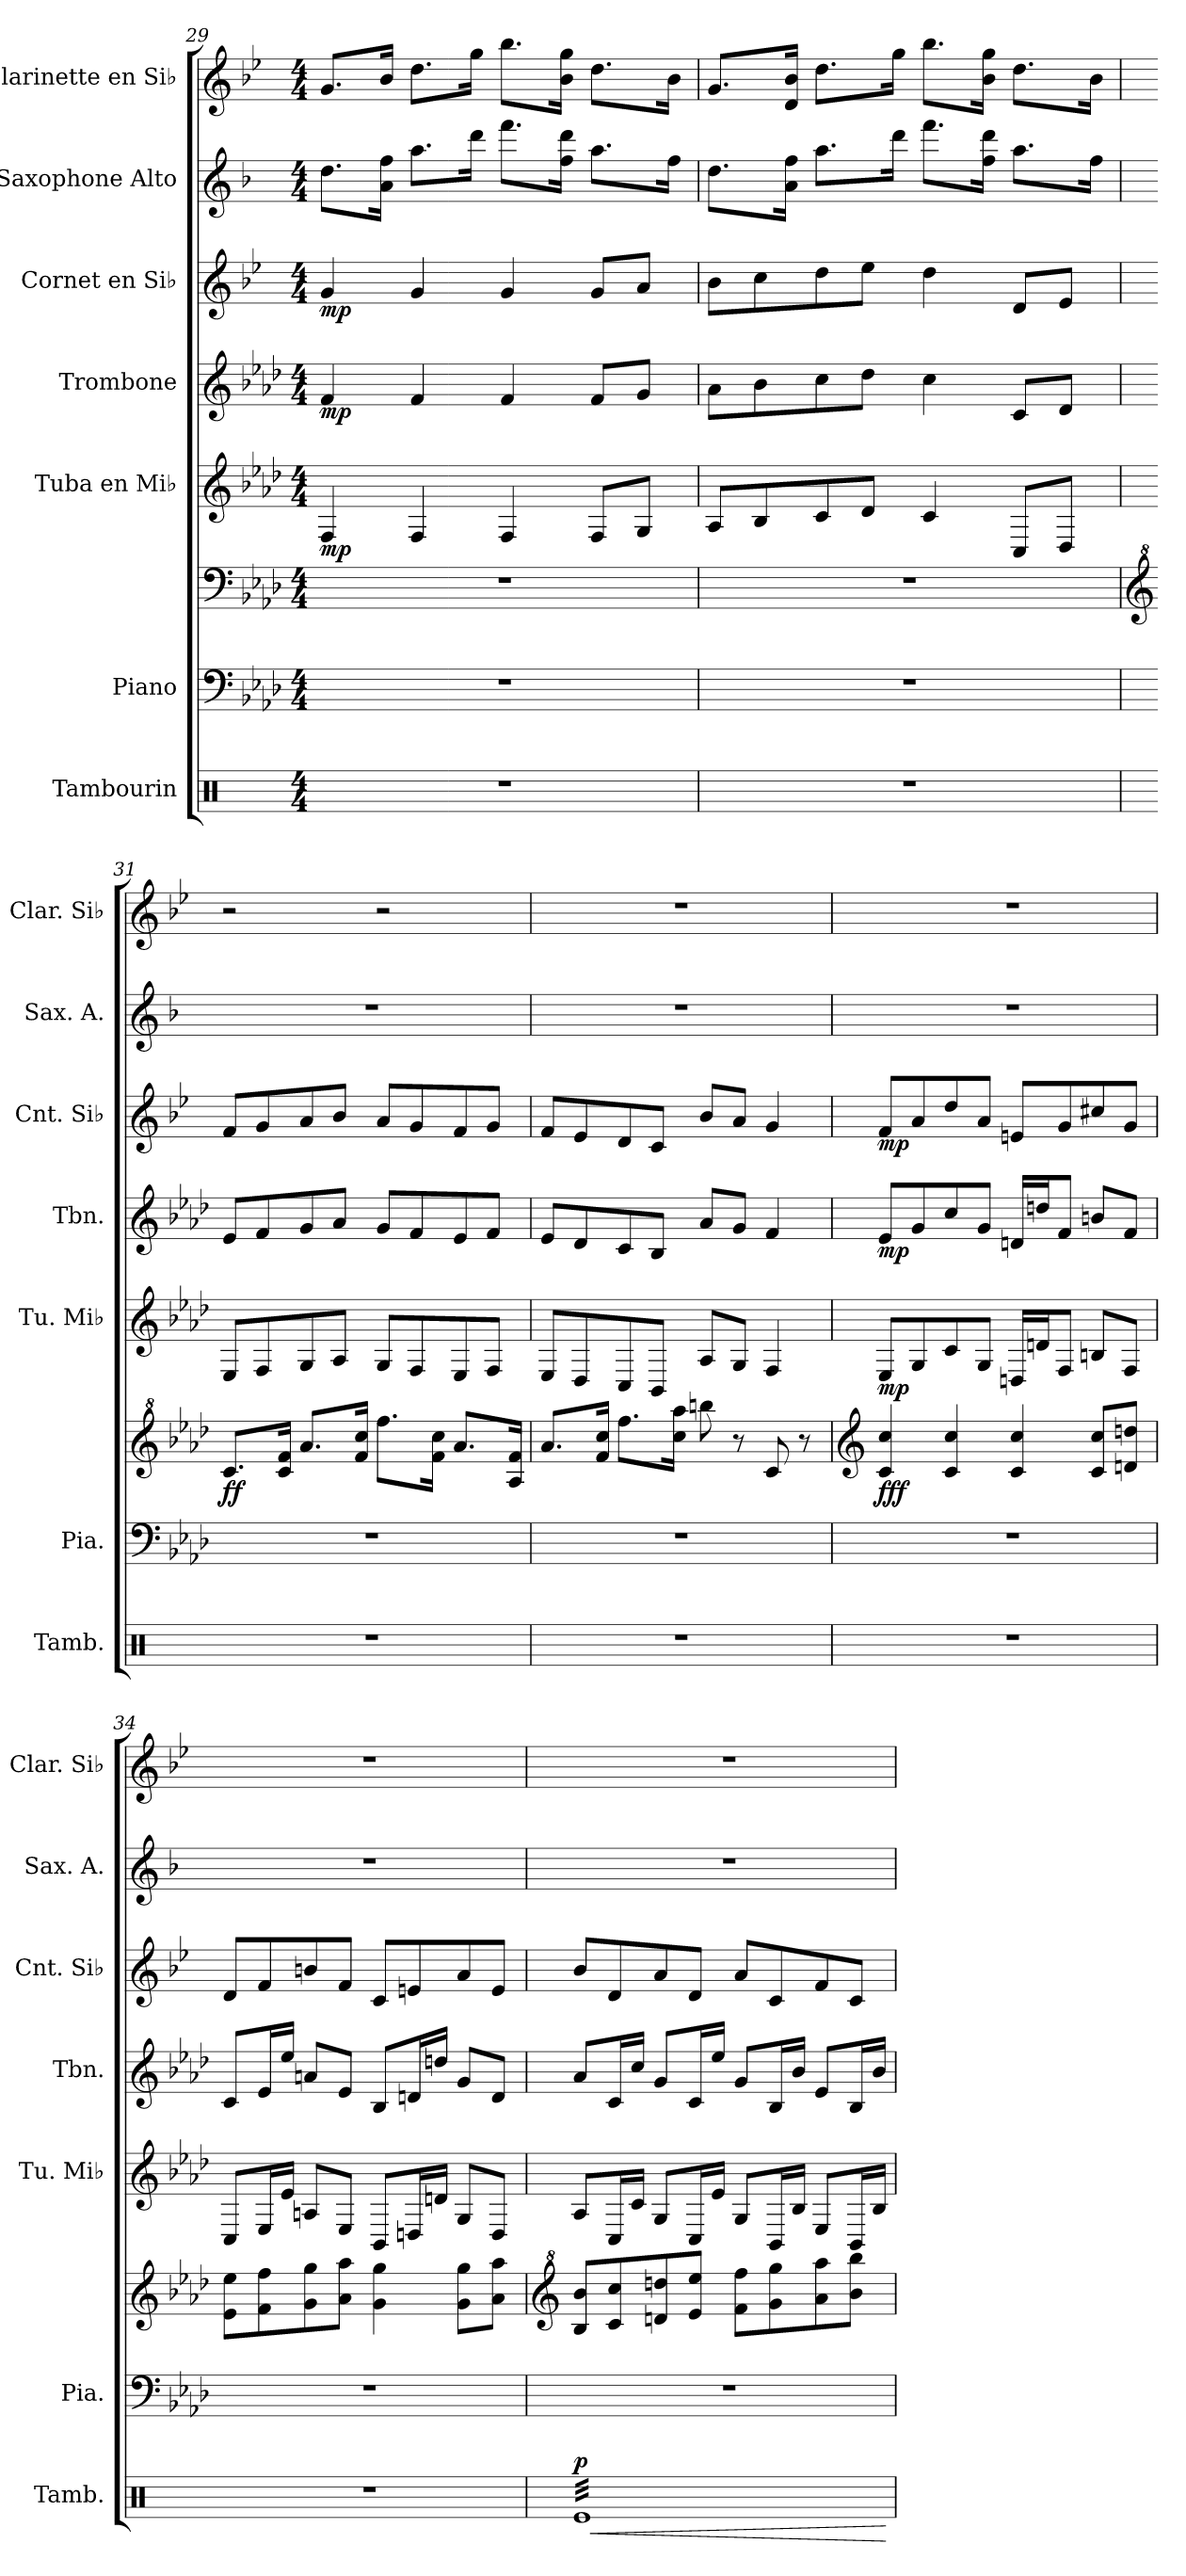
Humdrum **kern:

**kern	**dynam	**kern	**kern	**dynam	**kern	**dynam	**kern	**dynam	**kern	**dynam	**kern	**kern
*part7	*part7	*part6	*part6	*part6	*part5	*part5	*part4	*part4	*part3	*part3	*part2	*part1
*staff8	*staff8	*staff7	*staff6	*staff6/7	*staff5	*staff5	*staff4	*staff4	*staff3	*staff3	*staff2	*staff1
*I"Tambourin	*	*I"Piano	*	*	*I"Tuba en Mi♭	*	*I"Trombone	*	*I"Cornet en Si♭	*	*I"Saxophone Alto	*I"Clarinette en Si♭
*I'Tamb.	*	*I'Pia.	*	*	*I'Tu. Mi♭	*	*I'Tbn.	*	*I'Cnt. Si♭	*	*I'Sax. A.	*I'Clar. Si♭
!!LO:PB:g=z
*clefX	*	*clefF4	*clefF4	*	*clefG2	*	*clefG2	*	*clefG2	*	*clefG2	*clefG2
*	*	*	*	*	*ITrd12c21	*	*ITrd8c14	*	*ITrd1c2	*	*ITrd5c9	*ITrd1c2
*k[]	*	*k[b-e-a-d-]	*k[b-e-a-d-]	*	*k[b-e-a-d-]	*	*k[b-e-a-d-]	*	*k[b-e-a-d-]	*	*k[b-e-a-d-]	*k[b-e-a-d-]
*M4/4	*	*M4/4	*M4/4	*	*M4/4	*	*M4/4	*	*M4/4	*	*M4/4	*M4/4
=29	=29	=29	=29	=29	=29	=29	=29	=29	=29	=29	=29	=29
!	!	!	!	!	!	!LO:DY:b	!	!LO:DY:b	!	!LO:DY:b	!	!
1r	.	1r	1r	.	4FF/	mp	4F/	mp	4f/	mp	8.f\L	8.f/L
.	.	.	.	.	.	.	.	.	.	.	16c\ 16a-\Jk	16a-/Jk
.	.	.	.	.	4FF/	.	4F/	.	4f/	.	8.cc\L	8.cc\L
.	.	.	.	.	.	.	.	.	.	.	16ff\Jk	16ff\Jk
.	.	.	.	.	4FF/	.	4F/	.	4f/	.	8.aa-\L	8.aa-\L
.	.	.	.	.	.	.	.	.	.	.	16a-\ 16ff\Jk	16a-\ 16ff\Jk
.	.	.	.	.	8FF/L	.	8F/L	.	8f/L	.	8.cc\L	8.cc\L
.	.	.	.	.	8GG/J	.	8G/J	.	8g/J	.	.	.
.	.	.	.	.	.	.	.	.	.	.	16a-\Jk	16a-\Jk
=30	=30	=30	=30	=30	=30	=30	=30	=30	=30	=30	=30	=30
1r	.	1r	1r	.	8AA-/L	.	8A-\L	.	8a-\L	.	8.f\L	8.f/L
.	.	.	.	.	8BB-/	.	8B-\	.	8b-\	.	.	.
.	.	.	.	.	.	.	.	.	.	.	16c\ 16a-\Jk	16c/ 16a-/Jk
.	.	.	.	.	8C/	.	8c\	.	8cc\	.	8.cc\L	8.cc\L
.	.	.	.	.	8D-/J	.	8d-\J	.	8dd-\J	.	.	.
.	.	.	.	.	.	.	.	.	.	.	16ff\Jk	16ff\Jk
.	.	.	.	.	4C/	.	4c\	.	4cc\	.	8.aa-\L	8.aa-\L
.	.	.	.	.	.	.	.	.	.	.	16a-\ 16ff\Jk	16a-\ 16ff\Jk
.	.	.	.	.	8CC/L	.	8C/L	.	8c/L	.	8.cc\L	8.cc\L
.	.	.	.	.	8DD-/J	.	8D-/J	.	8d-/J	.	.	.
.	.	.	.	.	.	.	.	.	.	.	16a-\Jk	16a-\Jk
=31	=31	=31	=31	=31	=31	=31	=31	=31	=31	=31	=31	=31
*	*	*	*clefG^2	*	*	*	*	*	*	*	*	*
!	!	!	!	!LO:DY:b	!	!	!	!	!	!	!	!
1r	.	1r	8.cc/L	ff	8EE-/L	.	8E-/L	.	8e-/L	.	1r	2r
.	.	.	.	.	8FF/	.	8F/	.	8f/	.	.	.
.	.	.	16cc/ 16ff/Jk	.	.	.	.	.	.	.	.	.
.	.	.	8.aa-/L	.	8GG/	.	8G/	.	8g/	.	.	.
.	.	.	.	.	8AA-/J	.	8A-/J	.	8a-/J	.	.	.
.	.	.	16ff/ 16ccc/Jk	.	.	.	.	.	.	.	.	.
.	.	.	8.fff\L	.	8GG/L	.	8G/L	.	8g/L	.	.	2r
.	.	.	.	.	8FF/	.	8F/	.	8f/	.	.	.
.	.	.	16ff\ 16ccc\Jk	.	.	.	.	.	.	.	.	.
.	.	.	8.aa-/L	.	8EE-/	.	8E-/	.	8e-/	.	.	.
.	.	.	.	.	8FF/J	.	8F/J	.	8f/J	.	.	.
.	.	.	16a-/ 16ff/Jk	.	.	.	.	.	.	.	.	.
!!LO:PB:g=z
=32	=32	=32	=32	=32	=32	=32	=32	=32	=32	=32	=32	=32
1r	.	1r	8.aa-/L	.	8EE-/L	.	8E-/L	.	8e-/L	.	1r	1r
.	.	.	.	.	8DD-/	.	8D-/	.	8d-/	.	.	.
.	.	.	16ff/ 16ccc/Jk	.	.	.	.	.	.	.	.	.
.	.	.	8.fff\L	.	8CC/	.	8C/	.	8c/	.	.	.
.	.	.	.	.	8BBB-/J	.	8BB-/J	.	8B-/J	.	.	.
.	.	.	16ccc\ 16aaa-\Jk	.	.	.	.	.	.	.	.	.
.	.	.	8bbbn\	.	8AA-/L	.	8A-/L	.	8a-/L	.	.	.
.	.	.	8r	.	8GG/J	.	8G/J	.	8g/J	.	.	.
.	.	.	8cc/	.	4FF/	.	4F/	.	4f/	.	.	.
.	.	.	8r	.	.	.	.	.	.	.	.	.
=33	=33	=33	=33	=33	=33	=33	=33	=33	=33	=33	=33	=33
*	*	*	*clefG2	*	*	*	*	*	*	*	*	*
!	!	!	!	!LO:DY:b	!	!LO:DY:b	!	!LO:DY:b	!	!LO:DY:b	!	!
1r	.	1r	4c/ 4cc/	fff	8EE-/L	mp	8E-/L	mp	8e-/L	mp	1r	1r
.	.	.	.	.	8GG/	.	8G/	.	8g/	.	.	.
.	.	.	4c/ 4cc/	.	8C/	.	8c/	.	8cc/	.	.	.
.	.	.	.	.	8GG/J	.	8G/J	.	8g/J	.	.	.
.	.	.	4c/ 4cc/	.	16DDn/LL	.	16Dn/LL	.	8dn/L	.	.	.
.	.	.	.	.	16Dn/J	.	16dn/J	.	.	.	.	.
.	.	.	.	.	8FF/J	.	8F/J	.	8f/	.	.	.
.	.	.	8c/ 8cc/L	.	8BBn/L	.	8Bn/L	.	8bn/	.	.	.
.	.	.	8dn/ 8ddn/J	.	8FF/J	.	8F/J	.	8f/J	.	.	.
=34	=34	=34	=34	=34	=34	=34	=34	=34	=34	=34	=34	=34
1r	.	1r	8e-\ 8ee-\L	.	8CC/L	.	8C/L	.	8c/L	.	1r	1r
.	.	.	8f\ 8ff\	.	16EE-/L	.	16E-/L	.	8e-/	.	.	.
.	.	.	.	.	16E-/JJ	.	16e-/JJ	.	.	.	.	.
.	.	.	8g\ 8gg\	.	8AAn/L	.	8An/L	.	8an/	.	.	.
.	.	.	8a-\ 8aa-\J	.	8EE-/J	.	8E-/J	.	8e-/J	.	.	.
.	.	.	4g\ 4gg\	.	8BBB-/L	.	8BB-/L	.	8B-/L	.	.	.
.	.	.	.	.	16DDn/L	.	16Dn/L	.	8dn/	.	.	.
.	.	.	.	.	16Dn/JJ	.	16dn/JJ	.	.	.	.	.
.	.	.	8g\ 8gg\L	.	8GG/L	.	8G/L	.	8g/	.	.	.
.	.	.	8a-\ 8aa-\J	.	8DD/J	.	8D/J	.	8d/J	.	.	.
!!LO:PB:g=z
=35	=35	=35	=35	=35	=35	=35	=35	=35	=35	=35	=35	=35
*	*	*	*clefG^2	*	*	*	*	*	*	*	*	*
!	!LO:HP:b	!	!	!	!	!	!	!	!	!	!	!
!	!LO:DY:n=1:a	!	!	!	!	!	!	!	!	!	!	!
*tremolo	*	*	*	*	*	*	*	*	*	*	*	*
32ReLLL	< p	1r	8b-/ 8bb-/L	.	8AA-/L	.	8A-/L	.	8a-/L	.	1r	1r
32Re	.	.	.	.	.	.	.	.	.	.	.	.
32Re	.	.	.	.	.	.	.	.	.	.	.	.
32Re	.	.	.	.	.	.	.	.	.	.	.	.
32Re	.	.	8cc/ 8ccc/	.	16CC/L	.	16C/L	.	8c/	.	.	.
32Re	.	.	.	.	.	.	.	.	.	.	.	.
32Re	.	.	.	.	16C/JJ	.	16c/JJ	.	.	.	.	.
32Re	.	.	.	.	.	.	.	.	.	.	.	.
32Re	.	.	8ddn/ 8dddn/	.	8GG/L	.	8G/L	.	8g/	.	.	.
32Re	.	.	.	.	.	.	.	.	.	.	.	.
32Re	.	.	.	.	.	.	.	.	.	.	.	.
32Re	.	.	.	.	.	.	.	.	.	.	.	.
32Re	.	.	8ee-/ 8eee-/J	.	16CC/L	.	16C/L	.	8c/J	.	.	.
32Re	.	.	.	.	.	.	.	.	.	.	.	.
32Re	.	.	.	.	16E-/JJ	.	16e-/JJ	.	.	.	.	.
32Re	.	.	.	.	.	.	.	.	.	.	.	.
32Re	.	.	8ff\ 8fff\L	.	8GG/L	.	8G/L	.	8g/L	.	.	.
32Re	.	.	.	.	.	.	.	.	.	.	.	.
32Re	.	.	.	.	.	.	.	.	.	.	.	.
32Re	.	.	.	.	.	.	.	.	.	.	.	.
32Re	.	.	8gg\ 8ggg\	.	16BBB-/L	.	16BB-/L	.	8B-/	.	.	.
32Re	.	.	.	.	.	.	.	.	.	.	.	.
32Re	.	.	.	.	16BB-/JJ	.	16B-/JJ	.	.	.	.	.
32Re	.	.	.	.	.	.	.	.	.	.	.	.
32Re	.	.	8aa-\ 8aaa-\	.	8EE-/L	.	8E-/L	.	8e-/	.	.	.
32Re	.	.	.	.	.	.	.	.	.	.	.	.
32Re	.	.	.	.	.	.	.	.	.	.	.	.
32Re	.	.	.	.	.	.	.	.	.	.	.	.
32Re	.	.	8bb-\ 8bbb-\J	.	16BBB-/L	.	16BB-/L	.	8B-/J	.	.	.
32Re	.	.	.	.	.	.	.	.	.	.	.	.
32Re	.	.	.	.	16BB-/JJ	.	16B-/JJ	.	.	.	.	.
32ReJJJ	.	.	.	.	.	.	.	.	.	.	.	.
*Xtremolo	*	*	*	*	*	*	*	*	*	*	*	*
.	[	.	.	.	.	.	.	.	.	.	.	.
=	=	=	=	=	=	=	=	=	=	=	=	=
*-	*-	*-	*-	*-	*-	*-	*-	*-	*-	*-	*-	*-
